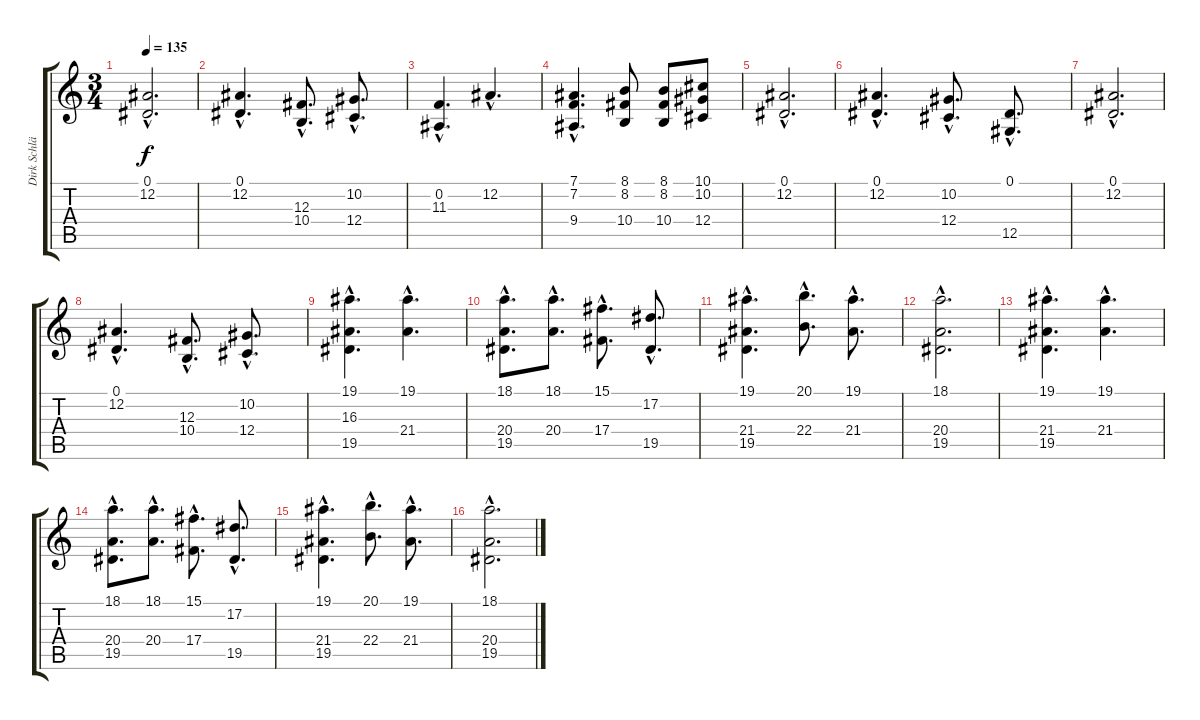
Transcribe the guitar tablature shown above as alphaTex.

\track ("Dirk Schlächter" "Dirk Schlä") {instrument stringensemble1}
\staff {score tabs}
\tuning (Eb4 Bb3 Gb3 Db3 Ab2 Eb2) {hide}
\ts (3 4)
\tempo 135
\clef g2
\ks c
(0.1{hac} 12.2{hac}).2{d dy f} |
(0.1{hac} 12.2{hac}).4{d} (12.3{hac} 10.4{hac}).8{d} (10.2{hac} 12.4{hac}).8{d} |
(0.2{hac} 11.3{hac}).4{d} 12.2{hac}.4{d} |
(7.1{hac} 7.2{hac} 9.4{hac}).4{d} (8.1 8.2 10.4).8 (8.1 8.2 10.4).8 (10.1 10.2 12.4).8 |
(0.1{hac} 12.2{hac}).2{d} |
(0.1{hac} 12.2{hac}).4{d} (10.2{hac} 12.4{hac}).8{d} (0.1{hac} 12.5{hac}).8{d} |
(0.1{hac} 12.2{hac}).2{d} |
(0.1{hac} 12.2{hac}).4{d} (12.3{hac} 10.4{hac}).8{d} (10.2{hac} 12.4{hac}).8{d} |
(19.1{hac} 16.3{hac} 19.5{hac}).4{d} (19.1{hac} 21.4{hac}).4{d} |
(18.1{hac} 20.4{hac} 19.5{hac}).8{d} (18.1{hac} 20.4{hac}).8{d} (15.1{hac} 17.4{hac}).8{d} (17.2{hac} 19.5{hac}).8{d} |
(19.1{hac} 21.4{hac} 19.5{hac}).4{d} (20.1{hac} 22.4{hac}).8{d} (19.1{hac} 21.4{hac}).8{d} |
(18.1{hac} 20.4{hac} 19.5{hac}).2{d} |
(19.1{hac} 21.4{hac} 19.5{hac}).4{d} (19.1{hac} 21.4{hac}).4{d} |
(18.1{hac} 20.4{hac} 19.5{hac}).8{d} (18.1{hac} 20.4{hac}).8{d} (15.1{hac} 17.4{hac}).8{d} (17.2{hac} 19.5{hac}).8{d} |
(19.1{hac} 21.4{hac} 19.5{hac}).4{d} (20.1{hac} 22.4{hac}).8{d} (19.1{hac} 21.4{hac}).8{d} |
(18.1{hac} 20.4{hac} 19.5{hac}).2{d}
